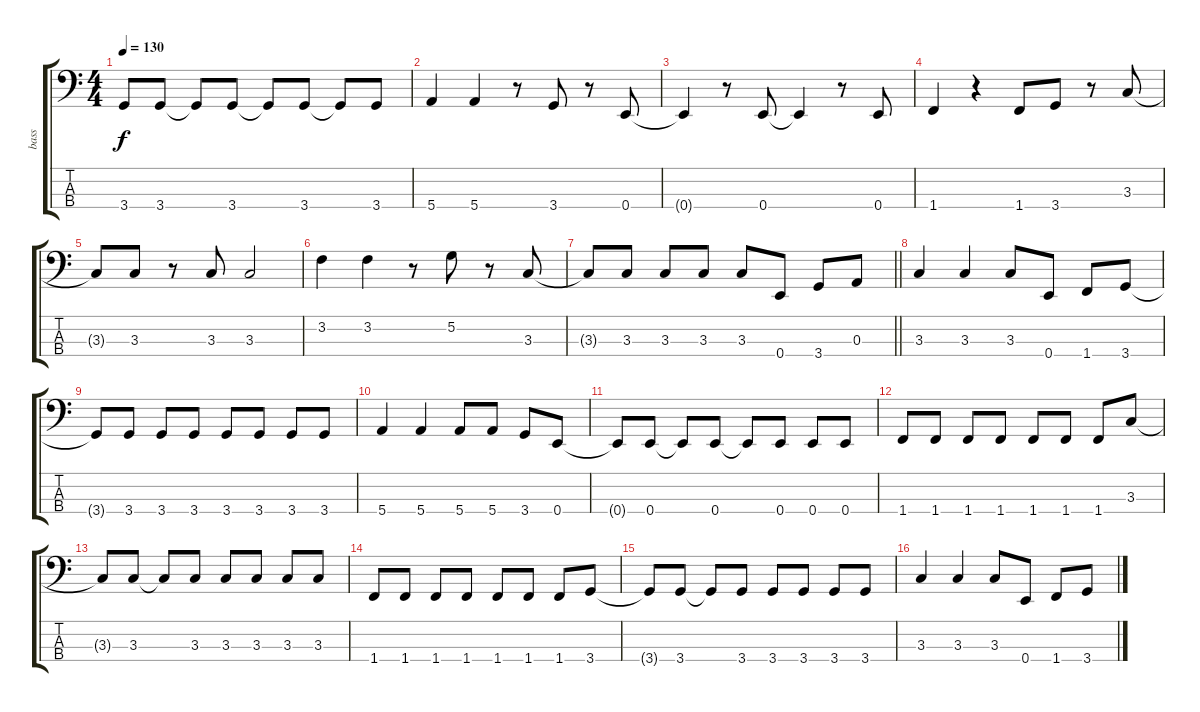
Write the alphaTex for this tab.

\track ("bass" "bass") {instrument electricbassfinger}
\staff {score tabs}
\tuning (G2 D2 A1 E1) {hide}
\ts (4 4)
\tempo 130
\clef f4
\ks c
3.4{t}.8{dy f} 3.4.8 3.4{t}.8 3.4.8 3.4{t}.8 3.4.8 3.4{t}.8 3.4.8 |
5.4.4 5.4.4{txt ""} r.8 3.4.8 r.8 0.4.8 |
0.4{t}.4 r.8 0.4.8 0.4{t}.4 r.8 0.4.8 |
1.4.4 r.4 1.4.8 3.4.8 r.8 3.3.8 |
3.3{t}.8 3.3.8 r.8 3.3.8 3.3.2 |
3.2.4 3.2.4 r.8 5.2.8 r.8 3.3.8 |
\barLineRight lightlight
3.3{t}.8 3.3.8 3.3.8 3.3.8 3.3.8 0.4.8 3.4.8 0.3.8 |
3.3.4 3.3.4 3.3.8 0.4.8 1.4.8 3.4.8 |
3.4{t}.8 3.4.8 3.4.8 3.4.8 3.4.8 3.4.8 3.4.8 3.4.8 |
5.4.4 5.4.4 5.4.8 5.4.8 3.4.8 0.4.8 |
0.4{t}.8 0.4.8 0.4{t}.8 0.4.8 0.4{t}.8 0.4.8 0.4.8 0.4.8 |
1.4.8 1.4.8 1.4.8 1.4.8 1.4.8 1.4.8 1.4.8 3.3.8 |
3.3{t}.8 3.3.8 3.3{t}.8 3.3.8 3.3.8 3.3.8 3.3.8 3.3.8 |
1.4.8 1.4.8 1.4.8 1.4.8 1.4.8 1.4.8 1.4.8 3.4.8 |
3.4{t}.8 3.4.8 3.4{t}.8 3.4.8 3.4.8 3.4.8 3.4.8 3.4.8 |
3.3.4 3.3.4 3.3.8 0.4.8 1.4.8 3.4.8
